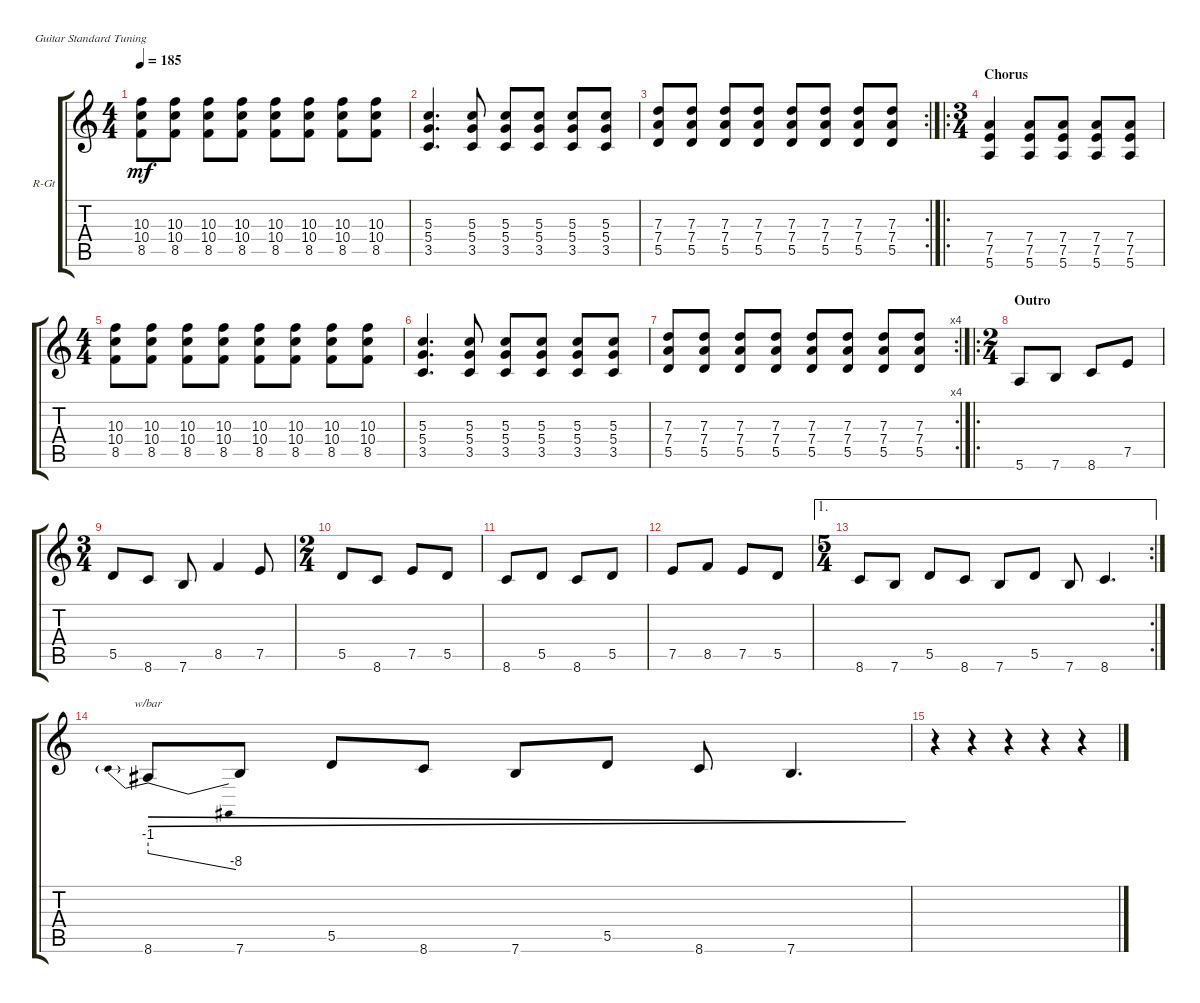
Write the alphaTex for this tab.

\defaultSystemsLayout 4
\bracketExtendMode groupsimilarinstruments
\firstSystemTrackNameOrientation horizontal
\otherSystemsTrackNameOrientation horizontal
\track ("Rhythm" "R-Gt") {instrument acousticguitarsteel}
\staff {score tabs}
\tuning (E4 B3 G3 D3 A2 E2)
\ts (4 4)
\tempo 185
\clef g2
\ks c
(10.4 8.5 10.3).8{dy mf} (10.4 8.5 10.3).8 (10.4 8.5 10.3).8 (10.4 8.5 10.3).8 (10.4 8.5 10.3).8 (10.4 8.5 10.3).8 (10.4 8.5 10.3).8 (8.5 10.4 10.3).8 |
(3.5 5.4 5.3).4{d} (3.5 5.4 5.3).8 (3.5 5.4 5.3).8 (3.5 5.4 5.3).8 (3.5 5.4 5.3).8 (5.3 5.4 3.5).8 |
\rc 2
(5.5 7.4 7.3).8 (5.5 7.4 7.3).8 (5.5 7.4 7.3).8 (5.5 7.4 7.3).8 (5.5 7.4 7.3).8 (5.5 7.4 7.3).8 (5.5 7.4 7.3).8 (5.5 7.4 7.3).8 |
\ro
\ts (3 4)
\section ("" "Chorus")
(7.5 7.4 5.6).4 (7.4 7.5 5.6).8 (7.5 7.4 5.6).8 (7.4 7.5 5.6).8 (7.5 7.4 5.6).8 |
\ts (4 4)
(10.4 8.5 10.3).8 (10.4 8.5 10.3).8 (10.4 8.5 10.3).8 (10.4 8.5 10.3).8 (10.4 8.5 10.3).8 (10.4 8.5 10.3).8 (10.4 8.5 10.3).8 (8.5 10.4 10.3).8 |
(3.5 5.4 5.3).4{d} (3.5 5.4 5.3).8 (3.5 5.4 5.3).8 (3.5 5.4 5.3).8 (3.5 5.4 5.3).8 (5.3 5.4 3.5).8 |
\rc 4
(5.5 7.4 7.3).8 (5.5 7.4 7.3).8 (5.5 7.4 7.3).8 (5.5 7.4 7.3).8 (5.5 7.4 7.3).8 (5.5 7.4 7.3).8 (5.5 7.4 7.3).8 (5.5 7.4 7.3).8 |
\ro
\ts (2 4)
\section ("" "Outro")
5.6.8 7.6.8 8.6.8 7.5.8 |
\ts (3 4)
5.5.8 8.6.8 7.6.8 8.5.4 7.5.8 |
\ts (2 4)
5.5.8 8.6.8 7.5.8 5.5.8 |
8.6.8 5.5.8 8.6.8 5.5.8 |
7.5.8 8.5.8 7.5.8 5.5.8 |
\ae 1
\rc 2
\ts (5 4)
8.6.8 7.6.8 5.5.8 8.6.8 7.6.8 5.5.8 7.6.8 8.6.4{d} |
8.6.8{tbe (predivedive default 0 -4 59.4 -32) dec} 7.6.8{dec} 5.5.8{dec} 8.6.8{dec} 7.6.8{dec} 5.5.8{dec} 8.6.8{dec} 7.6.4{d dec} |
r.4 r.4 r.4 r.4 r.4
